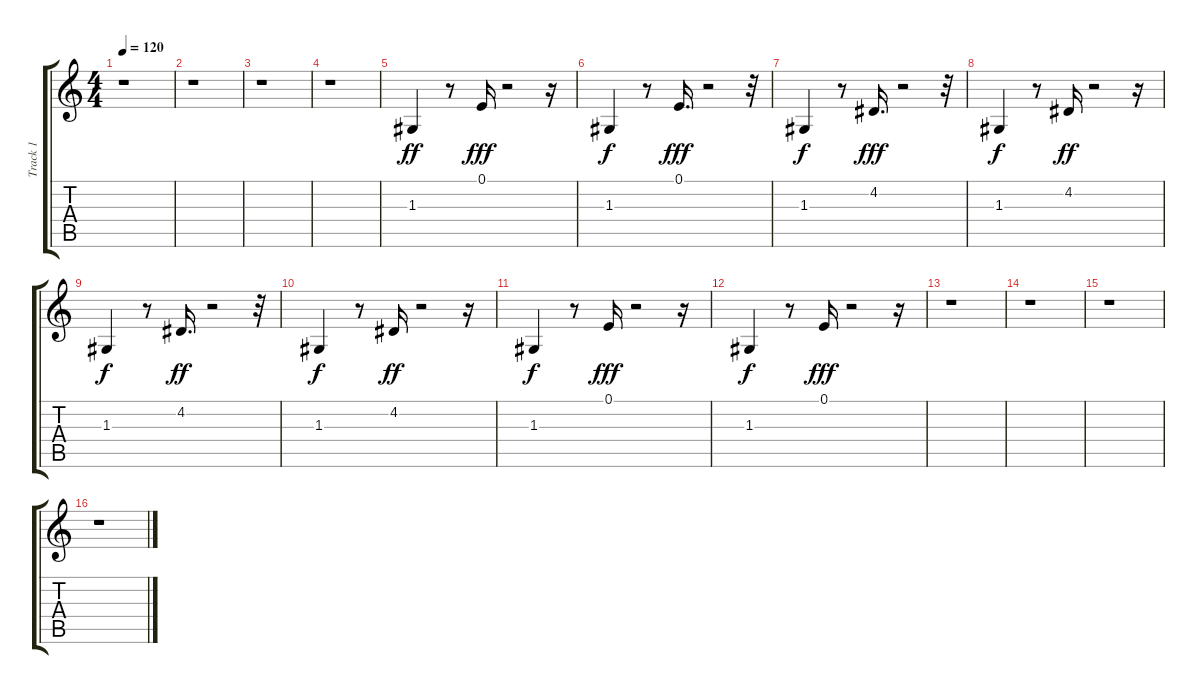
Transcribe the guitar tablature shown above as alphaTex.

\track ("Track 1" "Track 1") {instrument stringensemble2}
\staff {score tabs}
\tuning (E4 B3 G3 D3 A2 E2) {hide}
\ts (4 4)
\tempo 120
\clef g2
\ks c
r.1{dy f} |
r.1 |
r.1 |
r.1 |
1.3.4{dy ff} r.8 0.1.16{dy fff} r.2 r.16 |
1.3.4{dy f} r.8 0.1.16{d dy fff} r.2 r.32 |
1.3.4{dy f} r.8 4.2.16{d dy fff} r.2 r.32 |
1.3.4{dy f} r.8 4.2.16{dy ff} r.2 r.16 |
1.3.4{dy f} r.8 4.2.16{d dy ff} r.2 r.32 |
1.3.4{dy f} r.8 4.2.16{dy ff} r.2 r.16 |
1.3.4{dy f} r.8 0.1.16{dy fff} r.2 r.16 |
1.3.4{dy f} r.8 0.1.16{dy fff} r.2 r.16 |
r.1 |
r.1 |
r.1 |
r.1
